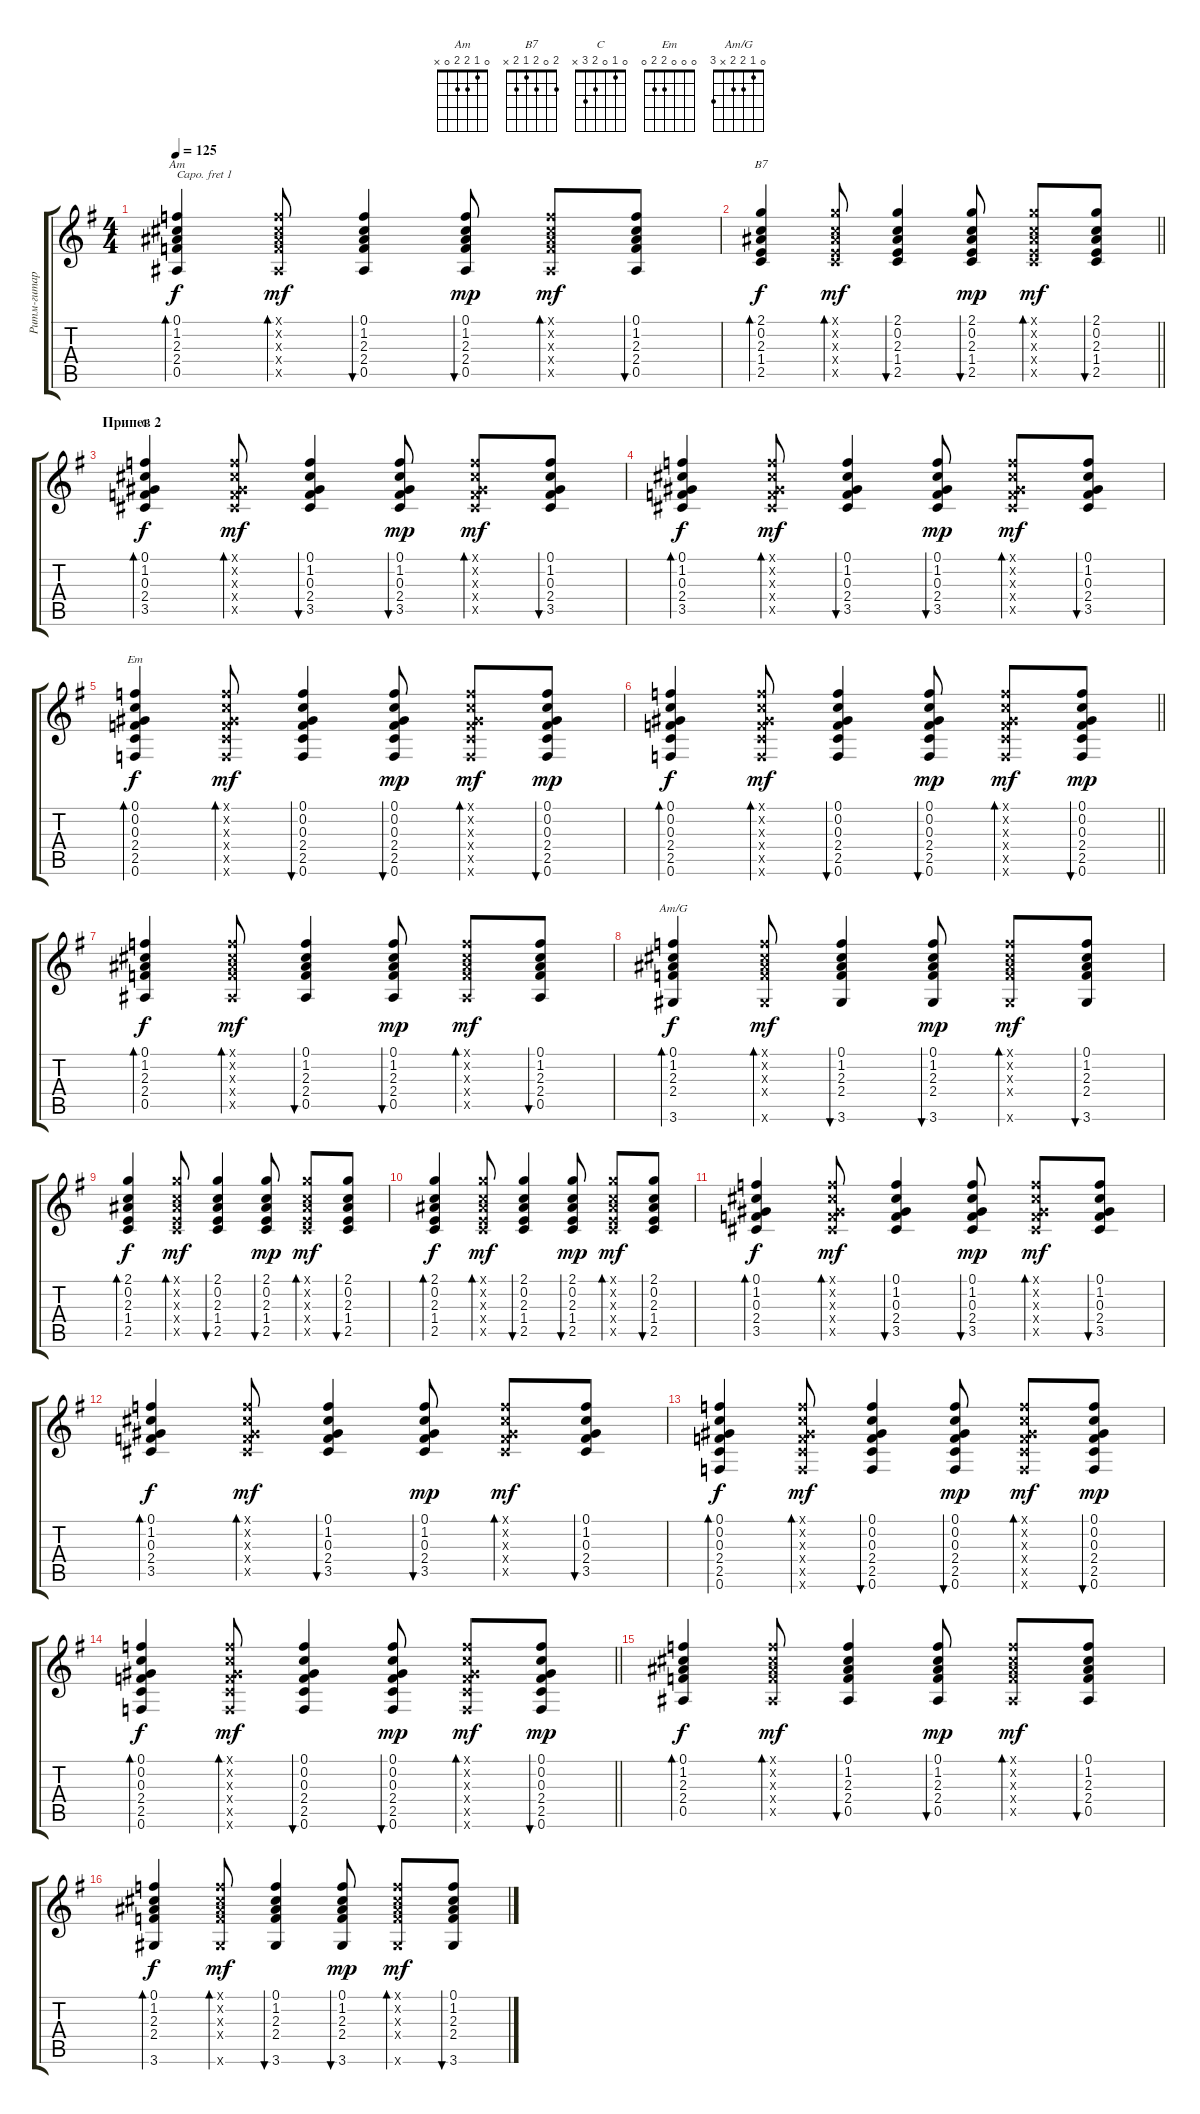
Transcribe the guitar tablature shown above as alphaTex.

\track ("Ритм-гитара" "Ритм-гитар") {instrument acousticguitarsteel}
\staff {score tabs}
\capo 1
\tuning (E4 B3 G3 D3 A2 E2) {hide}
\chord ("Am" 0 1 2 2 0 x)
\chord ("B7" 2 0 2 1 2 x)
\chord ("C" 0 1 0 2 3 x)
\chord ("Em" 0 0 0 2 2 0)
\chord ("Am/G" 0 1 2 2 x 3)
\ts (4 4)
\tempo 125
\clef g2
\ks eminor
(0.1 1.2 2.3 2.4 0.5).4{bd 30 ch "Am" dy f} (0.1{x} 1.2{x} 2.3{x} 2.4{x} 0.5{x}).8{bd 30 dy mf} (0.1 1.2 2.3 2.4 0.5).4{bu 30} (0.1 1.2 2.3 2.4 0.5).8{bu 30 dy mp} (0.1{x} 1.2{x} 2.3{x} 2.4{x} 0.5{x}).8{bd 30 dy mf} (0.1 1.2 2.3 2.4 0.5).8{bu 30} |
\barLineRight lightlight
(2.1 0.2 2.3 1.4 2.5).4{bd 30 ch "B7" dy f} (2.1{x} 0.2{x} 2.3{x} 1.4{x} 2.5{x}).8{bd 30 dy mf} (2.1 0.2 2.3 1.4 2.5).4{bu 30} (2.1 0.2 2.3 1.4 2.5).8{bu 30 dy mp} (2.1{x} 0.2{x} 2.3{x} 1.4{x} 2.5{x}).8{bd 30 dy mf} (2.1 0.2 2.3 1.4 2.5).8{bu 30} |
\section ("" "Припев 2")
(0.1 1.2 0.3 2.4 3.5).4{bd 30 ch "C" dy f} (0.1{x} 1.2{x} 0.3{x} 2.4{x} 3.5{x}).8{bd 30 dy mf} (0.1 1.2 0.3 2.4 3.5).4{bu 30} (0.1 1.2 0.3 2.4 3.5).8{bu 30 dy mp} (0.1{x} 1.2{x} 0.3{x} 2.4{x} 3.5{x}).8{bd 30 dy mf} (0.1 1.2 0.3 2.4 3.5).8{bu 30} |
(0.1 1.2 0.3 2.4 3.5).4{bd 30 dy f} (0.1{x} 1.2{x} 0.3{x} 2.4{x} 3.5{x}).8{bd 30 dy mf} (0.1 1.2 0.3 2.4 3.5).4{bu 30} (0.1 1.2 0.3 2.4 3.5).8{bu 30 dy mp} (0.1{x} 1.2{x} 0.3{x} 2.4{x} 3.5{x}).8{bd 30 dy mf} (0.1 1.2 0.3 2.4 3.5).8{bu 30} |
(0.1 0.2 0.3 2.4 2.5 0.6).4{bd 30 ch "Em" dy f} (0.1{x} 0.2{x} 0.3{x} 2.4{x} 2.5{x} 0.6{x}).8{bd 30 dy mf} (0.1 0.2 0.3 2.4 2.5 0.6).4{bu 30} (0.1 0.2 0.3 2.4 2.5 0.6).8{bu 30 dy mp} (0.1{x} 0.2{x} 0.3{x} 2.4{x} 2.5{x} 0.6{x}).8{bd 30 dy mf} (0.1 0.2 0.3 2.4 2.5 0.6).8{bu 30 dy mp} |
\barLineRight lightlight
(0.1 0.2 0.3 2.4 2.5 0.6).4{bd 30 dy f} (0.1{x} 0.2{x} 0.3{x} 2.4{x} 2.5{x} 0.6{x}).8{bd 30 dy mf} (0.1 0.2 0.3 2.4 2.5 0.6).4{bu 30} (0.1 0.2 0.3 2.4 2.5 0.6).8{bu 30 dy mp} (0.1{x} 0.2{x} 0.3{x} 2.4{x} 2.5{x} 0.6{x}).8{bd 30 dy mf} (0.1 0.2 0.3 2.4 2.5 0.6).8{bu 30 dy mp} |
(0.1 1.2 2.3 2.4 0.5).4{bd 30 dy f} (0.1{x} 1.2{x} 2.3{x} 2.4{x} 0.5{x}).8{bd 30 dy mf} (0.1 1.2 2.3 2.4 0.5).4{bu 30} (0.1 1.2 2.3 2.4 0.5).8{bu 30 dy mp} (0.1{x} 1.2{x} 2.3{x} 2.4{x} 0.5{x}).8{bd 30 dy mf} (0.1 1.2 2.3 2.4 0.5).8{bu 30} |
(0.1 1.2 2.3 2.4 3.6).4{bd 30 ch "Am/G" dy f} (0.1{x} 1.2{x} 2.3{x} 2.4{x} 3.6{x}).8{bd 30 dy mf} (0.1 1.2 2.3 2.4 3.6).4{bu 30} (0.1 1.2 2.3 2.4 3.6).8{bu 30 dy mp} (0.1{x} 1.2{x} 2.3{x} 2.4{x} 3.6{x}).8{bd 30 dy mf} (0.1 1.2 2.3 2.4 3.6).8{bu 30} |
(2.1 0.2 2.3 1.4 2.5).4{bd 30 dy f} (2.1{x} 0.2{x} 2.3{x} 1.4{x} 2.5{x}).8{bd 30 dy mf} (2.1 0.2 2.3 1.4 2.5).4{bu 30} (2.1 0.2 2.3 1.4 2.5).8{bu 30 dy mp} (2.1{x} 0.2{x} 2.3{x} 1.4{x} 2.5{x}).8{bd 30 dy mf} (2.1 0.2 2.3 1.4 2.5).8{bu 30} |
(2.1 0.2 2.3 1.4 2.5).4{bd 30 dy f} (2.1{x} 0.2{x} 2.3{x} 1.4{x} 2.5{x}).8{bd 30 dy mf} (2.1 0.2 2.3 1.4 2.5).4{bu 30} (2.1 0.2 2.3 1.4 2.5).8{bu 30 dy mp} (2.1{x} 0.2{x} 2.3{x} 1.4{x} 2.5{x}).8{bd 30 dy mf} (2.1 0.2 2.3 1.4 2.5).8{bu 30} |
(0.1 1.2 0.3 2.4 3.5).4{bd 30 dy f} (0.1{x} 1.2{x} 0.3{x} 2.4{x} 3.5{x}).8{bd 30 dy mf} (0.1 1.2 0.3 2.4 3.5).4{bu 30} (0.1 1.2 0.3 2.4 3.5).8{bu 30 dy mp} (0.1{x} 1.2{x} 0.3{x} 2.4{x} 3.5{x}).8{bd 30 dy mf} (0.1 1.2 0.3 2.4 3.5).8{bu 30} |
(0.1 1.2 0.3 2.4 3.5).4{bd 30 dy f} (0.1{x} 1.2{x} 0.3{x} 2.4{x} 3.5{x}).8{bd 30 dy mf} (0.1 1.2 0.3 2.4 3.5).4{bu 30} (0.1 1.2 0.3 2.4 3.5).8{bu 30 dy mp} (0.1{x} 1.2{x} 0.3{x} 2.4{x} 3.5{x}).8{bd 30 dy mf} (0.1 1.2 0.3 2.4 3.5).8{bu 30} |
(0.1 0.2 0.3 2.4 2.5 0.6).4{bd 30 dy f} (0.1{x} 0.2{x} 0.3{x} 2.4{x} 2.5{x} 0.6{x}).8{bd 30 dy mf} (0.1 0.2 0.3 2.4 2.5 0.6).4{bu 30} (0.1 0.2 0.3 2.4 2.5 0.6).8{bu 30 dy mp} (0.1{x} 0.2{x} 0.3{x} 2.4{x} 2.5{x} 0.6{x}).8{bd 30 dy mf} (0.1 0.2 0.3 2.4 2.5 0.6).8{bu 30 dy mp} |
\barLineRight lightlight
(0.1 0.2 0.3 2.4 2.5 0.6).4{bd 30 dy f} (0.1{x} 0.2{x} 0.3{x} 2.4{x} 2.5{x} 0.6{x}).8{bd 30 dy mf} (0.1 0.2 0.3 2.4 2.5 0.6).4{bu 30} (0.1 0.2 0.3 2.4 2.5 0.6).8{bu 30 dy mp} (0.1{x} 0.2{x} 0.3{x} 2.4{x} 2.5{x} 0.6{x}).8{bd 30 dy mf} (0.1 0.2 0.3 2.4 2.5 0.6).8{bu 30 dy mp} |
(0.1 1.2 2.3 2.4 0.5).4{bd 30 dy f} (0.1{x} 1.2{x} 2.3{x} 2.4{x} 0.5{x}).8{bd 30 dy mf} (0.1 1.2 2.3 2.4 0.5).4{bu 30} (0.1 1.2 2.3 2.4 0.5).8{bu 30 dy mp} (0.1{x} 1.2{x} 2.3{x} 2.4{x} 0.5{x}).8{bd 30 dy mf} (0.1 1.2 2.3 2.4 0.5).8{bu 30} |
(0.1 1.2 2.3 2.4 3.6).4{bd 30 dy f} (0.1{x} 1.2{x} 2.3{x} 2.4{x} 3.6{x}).8{bd 30 dy mf} (0.1 1.2 2.3 2.4 3.6).4{bu 30} (0.1 1.2 2.3 2.4 3.6).8{bu 30 dy mp} (0.1{x} 1.2{x} 2.3{x} 2.4{x} 3.6{x}).8{bd 30 dy mf} (0.1 1.2 2.3 2.4 3.6).8{bu 30}
